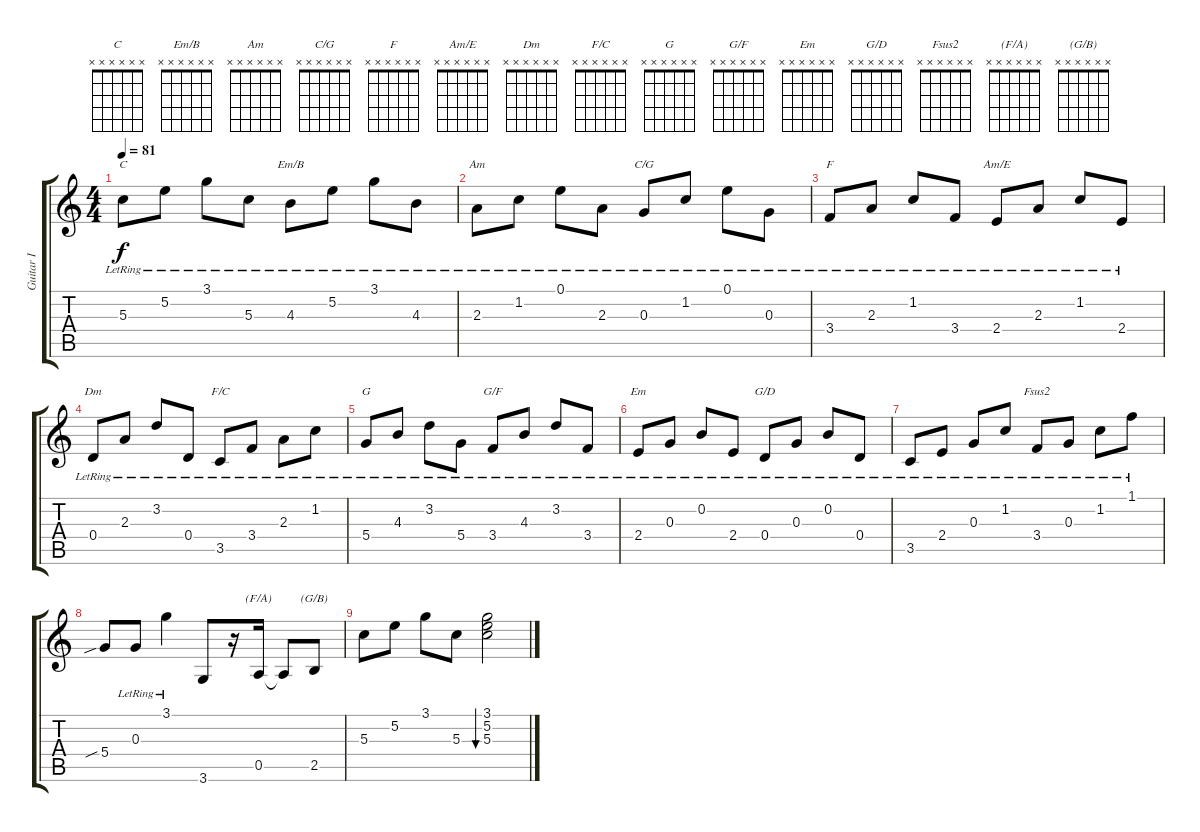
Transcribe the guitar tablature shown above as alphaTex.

\track ("Guitar I" "Guitar I") {instrument electricguitarclean}
\staff {score tabs}
\tuning (E4 B3 G3 D3 A2 E2) {hide}
\chord ("C" x x x x x x)
\chord ("Em/B" x x x x x x)
\chord ("Am" x x x x x x)
\chord ("C/G" x x x x x x)
\chord ("F" x x x x x x)
\chord ("Am/E" x x x x x x)
\chord ("Dm" x x x x x x)
\chord ("F/C" x x x x x x)
\chord ("G" x x x x x x)
\chord ("G/F" x x x x x x)
\chord ("Em" x x x x x x)
\chord ("G/D" x x x x x x)
\chord ("Fsus2" x x x x x x)
\chord ("(F/A)" x x x x x x)
\chord ("(G/B)" x x x x x x)
\ts (4 4)
\tempo 81
\clef g2
\ks c
5.3{lr}.8{ch "C" dy f} 5.2{lr}.8 3.1{lr}.8 5.3{lr}.8 4.3{lr}.8{ch "Em/B"} 5.2{lr}.8 3.1{lr}.8 4.3{lr}.8 |
2.3{lr}.8{ch "Am"} 1.2{lr}.8 0.1{lr}.8 2.3{lr}.8 0.3{lr}.8{ch "C/G"} 1.2{lr}.8 0.1{lr}.8 0.3{lr}.8 |
3.4{lr}.8{ch "F"} 2.3{lr}.8 1.2{lr}.8 3.4{lr}.8 2.4{lr}.8{ch "Am/E"} 2.3{lr}.8 1.2{lr}.8 2.4{lr}.8 |
0.4{lr}.8{ch "Dm"} 2.3{lr}.8 3.2{lr}.8 0.4{lr}.8 3.5{lr}.8{ch "F/C"} 3.4{lr}.8 2.3{lr}.8 1.2{lr}.8 |
5.4{lr}.8{ch "G"} 4.3{lr}.8 3.2{lr}.8 5.4{lr}.8 3.4{lr}.8{ch "G/F"} 4.3{lr}.8 3.2{lr}.8 3.4{lr}.8 |
2.4{lr}.8{ch "Em"} 0.3{lr}.8 0.2{lr}.8 2.4{lr}.8 0.4{lr}.8{ch "G/D"} 0.3{lr}.8 0.2{lr}.8 0.4{lr}.8 |
3.5{lr}.8 2.4{lr}.8 0.3{lr}.8 1.2{lr}.8 3.4{lr}.8{ch "Fsus2"} 0.3{lr}.8 1.2{lr}.8 1.1{lr}.8 |
5.4{sib}.8 0.3{lr}.8 3.1{lr}.4 3.6.8 r.16 0.5.16{ch "(F/A)"} 0.5{t}.8 2.5.8{ch "(G/B)"} |
5.3.8 5.2.8 3.1.8 5.3.8 (3.1 5.2 5.3).2{bu 480}
